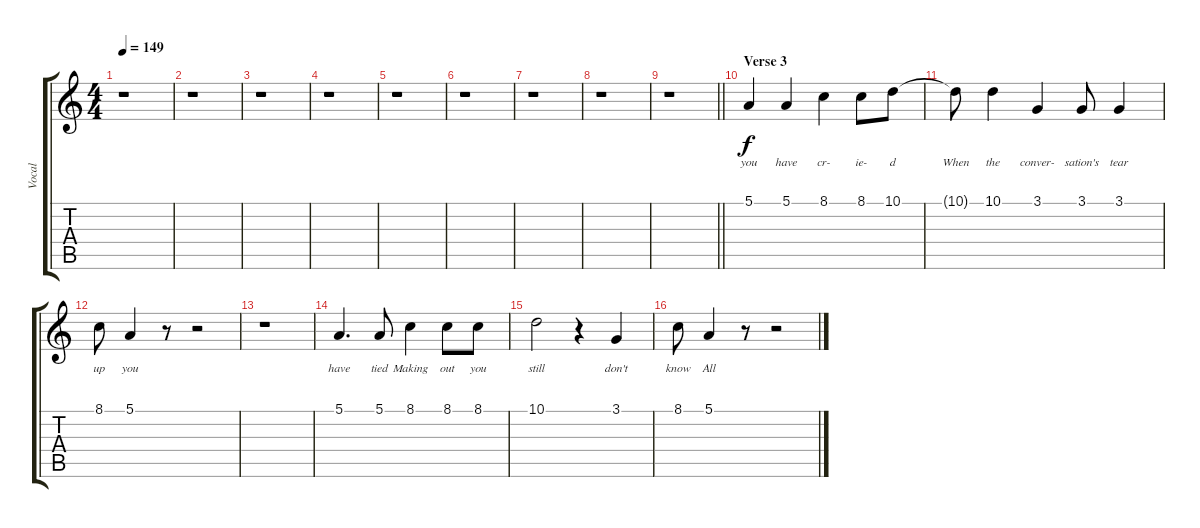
\track ("Vocal" "Vocal") {instrument tenorsax}
\staff {score tabs}
\tuning (E4 B3 G3 D3 A2 E2) {hide}
\ts (4 4)
\tempo 149
\clef g2
\ks c
r.1{dy f} |
r.1 |
r.1 |
r.1 |
r.1 |
r.1 |
r.1 |
r.1 |
\barLineRight lightlight
r.1 |
\section ("" "Verse 3")
5.1.4{lyrics (0 "you") lyrics (1 "") lyrics (2 "") lyrics (3 "") lyrics (4 "")} 5.1.4{lyrics (0 "have") lyrics (1 "") lyrics (2 "") lyrics (3 "") lyrics (4 "")} 8.1.4{lyrics (0 "cr-") lyrics (1 "") lyrics (2 "") lyrics (3 "") lyrics (4 "")} 8.1.8{lyrics (0 "ie-") lyrics (1 "") lyrics (2 "") lyrics (3 "") lyrics (4 "")} 10.1.8{lyrics (0 "d") lyrics (1 "") lyrics (2 "") lyrics (3 "") lyrics (4 "")} |
10.1{t}.8{lyrics (0 "When") lyrics (1 "") lyrics (2 "") lyrics (3 "") lyrics (4 "")} 10.1.4{lyrics (0 "the") lyrics (1 "") lyrics (2 "") lyrics (3 "") lyrics (4 "")} 3.1.4{lyrics (0 "conver-") lyrics (1 "") lyrics (2 "") lyrics (3 "") lyrics (4 "")} 3.1.8{lyrics (0 "sation's") lyrics (1 "") lyrics (2 "") lyrics (3 "") lyrics (4 "")} 3.1.4{lyrics (0 "tear") lyrics (1 "") lyrics (2 "") lyrics (3 "") lyrics (4 "")} |
8.1.8{lyrics (0 "up") lyrics (1 "") lyrics (2 "") lyrics (3 "") lyrics (4 "")} 5.1.4{lyrics (0 "you") lyrics (1 "") lyrics (2 "") lyrics (3 "") lyrics (4 "")} r.8 r.2 |
r.1 |
5.1.4{d lyrics (0 "have") lyrics (1 "") lyrics (2 "") lyrics (3 "") lyrics (4 "")} 5.1.8{lyrics (0 "tied") lyrics (1 "") lyrics (2 "") lyrics (3 "") lyrics (4 "")} 8.1.4{lyrics (0 "Making") lyrics (1 "") lyrics (2 "") lyrics (3 "") lyrics (4 "")} 8.1.8{lyrics (0 "out") lyrics (1 "") lyrics (2 "") lyrics (3 "") lyrics (4 "")} 8.1.8{lyrics (0 "you") lyrics (1 "") lyrics (2 "") lyrics (3 "") lyrics (4 "")} |
10.1.2{lyrics (0 "still") lyrics (1 "") lyrics (2 "") lyrics (3 "") lyrics (4 "")} r.4 3.1.4{lyrics (0 "don't") lyrics (1 "") lyrics (2 "") lyrics (3 "") lyrics (4 "")} |
8.1.8{lyrics (0 "know") lyrics (1 "") lyrics (2 "") lyrics (3 "") lyrics (4 "")} 5.1.4{lyrics (0 "All") lyrics (1 "") lyrics (2 "") lyrics (3 "") lyrics (4 "")} r.8 r.2
